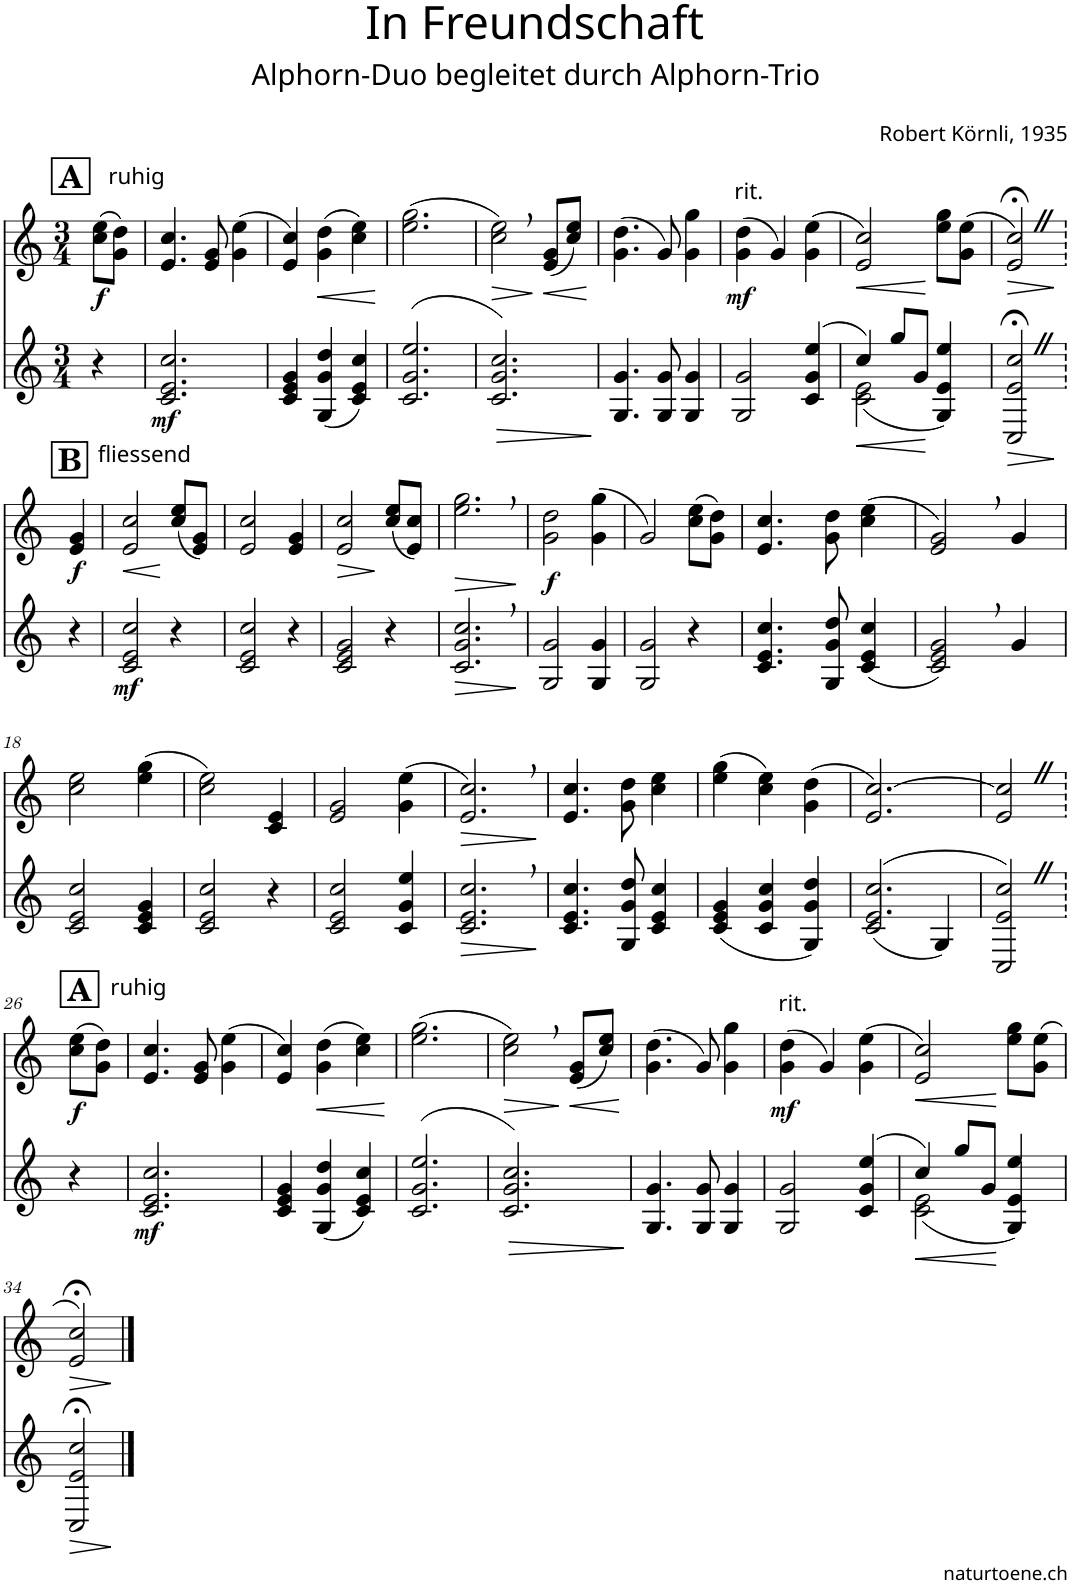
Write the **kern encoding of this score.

**kern	**dynam	**kern	**dynam
*part2	*part2	*part1	*part1
*staff2	*staff2	*staff1	*staff1
*I"Alphorn	*	*I"Alphorn	*
*clefG2	*	*clefG2	*
*Trd4c6	*	*Trd4c6	*
*k[]	*	*k[]	*
*M3/4	*	*M3/4	*
!!LO:REH:place=s1:a:B:cj:fs=14:t=A
=1	=1	=1	=1
!	!	!LO:TX:a:t=ruhig	!
!	!	!	!LO:DY:b
4r	.	(8cc\ 8ee\L	f
.	.	8g\ 8dd\J)	.
=2	=2	=2	=2
!	!LO:DY:b	!	!
2.c/ 2.e/ 2.cc/	mf	4.e/ 4.cc/	.
.	.	8e/ 8g/	.
.	.	(4g\ 4ee\	.
=3	=3	=3	=3
4c/ 4e/ 4g/	.	4e/ 4cc/)	.
!	!	!	!LO:HP:b
(4G/ 4g/ 4dd/	.	(4g\ 4dd\	<
4c/ 4e/ 4cc/)	.	4cc\ 4ee\)	.
.	.	.	[
=4	=4	=4	=4
(2.c/ 2.g/ 2.ee/	.	(2.ee\ 2.gg\	.
=5	=5	=5	=5
!	!LO:HP:b	!	!LO:HP:b
2.c/ 2.g/ 2.cc/)	>	2cc\, 2ee\,)	>
!	!	!	!LO:HP:n=1:b
.	.	(8e/ 8g/L	] <
.	.	8cc/ 8ee/J)	.
.	]	.	[
=6	=6	=6	=6
4.G/ 4.g/	.	(4.g\ 4.dd\	.
8G/ 8g/	.	8g/)	.
4G/ 4g/	.	4g\ 4gg\	.
=7	=7	=7	=7
!	!	!LO:TX:a:t=rit.	!
!	!	!	!LO:DY:b
2G/ 2g/	.	(4g\ 4dd\	mf
.	.	4g/)	.
(4c/ 4g/ 4ee/	.	(4g\ 4ee\	.
=8	=8	=8	=8
!	!LO:HP:b	!	!LO:HP:b
*^	*	*	*
4cc/)	(2c\ 2e\	<	2e/ 2cc/)	<
8gg/L	.	.	.	.
8g/J	.	.	.	.
4ee/	4G/ 4e/)	[	8ee\ 8gg\L	[
.	.	.	(8g\ 8ee\J	.
*v	*v	*	*	*
=9	=9	=9	=9
!	!LO:HP:b	!	!LO:HP:b
2C/;<Z 2e/;<Z 2cc/;<Z	>	2e/;<Z 2cc/;<Z)	>
.	]	.	]
!!LO:LB:g=z
=9X1	=9X1	=9X1	=9X1
!!LO:REH:place=s1:a:B:cj:fs=14:t=B
!	!	!LO:TX:a:t=fliessend	!
!	!	!	!LO:DY:b
4r	.	4e/ 4g/	f
=10	=10	=10	=10
!	!LO:DY:b	!	!LO:HP:b
2c/ 2e/ 2cc/	mf	2e/ 2cc/	<
4r	.	(8cc/ 8ee/L	[
.	.	8e/ 8g/J)	.
=11	=11	=11	=11
2c/ 2e/ 2cc/	.	2e/ 2cc/	.
4r	.	4e/ 4g/	.
=12	=12	=12	=12
!	!	!	!LO:HP:b
2c/ 2e/ 2g/	.	2e/ 2cc/	>
4r	.	(8cc/ 8ee/L	]
.	.	8e/ 8cc/J)	.
=13	=13	=13	=13
!	!LO:HP:b	!	!LO:HP:b
2.c/, 2.g/, 2.cc/,	>	2.ee\, 2.gg\,	>
.	]	.	]
=14	=14	=14	=14
!	!	!	!LO:DY:b
2G/ 2g/	.	2g\ 2dd\	f
4G/ 4g/	.	(4g\ 4gg\	.
=15	=15	=15	=15
2G/ 2g/	.	2g/)	.
4r	.	(8cc\ 8ee\L	.
.	.	8g\ 8dd\J)	.
=16	=16	=16	=16
4.c/ 4.e/ 4.cc/	.	4.e/ 4.cc/	.
8G/ 8g/ 8dd/	.	8g\ 8dd\	.
(4c/ 4e/ 4cc/	.	(4cc\ 4ee\	.
=17	=17	=17	=17
2c/, 2e/, 2g/,)	.	2e/, 2g/,)	.
4g/	.	4g/	.
!!LO:LB:g=z
=18	=18	=18	=18
2c/ 2e/ 2cc/	.	2cc\ 2ee\	.
4c/ 4e/ 4g/	.	(4ee\ 4gg\	.
=19	=19	=19	=19
2c/ 2e/ 2cc/	.	2cc\ 2ee\)	.
4r	.	4c/ 4e/	.
=20	=20	=20	=20
2c/ 2e/ 2cc/	.	2e/ 2g/	.
4c/ 4g/ 4ee/	.	(4g\ 4ee\	.
=21	=21	=21	=21
!	!LO:HP:b	!	!LO:HP:b
2.c/, 2.e/, 2.cc/,	>	2.e/, 2.cc/,)	>
.	]	.	]
=22	=22	=22	=22
4.c/ 4.e/ 4.cc/	.	4.e/ 4.cc/	.
8G/ 8g/ 8dd/	.	8g\ 8dd\	.
4c/ 4e/ 4cc/	.	4cc\ 4ee\	.
=23	=23	=23	=23
(4c/ 4e/ 4g/	.	(4ee\ 4gg\	.
4c/ 4g/ 4cc/	.	4cc\ 4ee\)	.
4G/ 4g/ 4dd/)	.	(4g\ 4dd\	.
=24	=24	=24	=24
*^	*	*	*
(2.e/ 2.cc/	(2c/	.	2.e/ [2.cc/)	.
.	4G/)	.	.	.
*v	*v	*	*	*
=25	=25	=25	=25
2C/Z 2e/Z 2cc/Z)	.	2e/Z 2cc/]Z	.
!!LO:LB:g=z
=26	=26	=26	=26
!!LO:REH:place=s1:a:B:cj:fs=14:t=A
!	!	!LO:TX:a:t=ruhig	!
!	!	!	!LO:DY:b
4r	.	(8cc\ 8ee\L	f
.	.	8g\ 8dd\J)	.
=27	=27	=27	=27
!	!LO:DY:b	!	!
2.c/ 2.e/ 2.cc/	mf	4.e/ 4.cc/	.
.	.	8e/ 8g/	.
.	.	(4g\ 4ee\	.
=28	=28	=28	=28
4c/ 4e/ 4g/	.	4e/ 4cc/)	.
!	!	!	!LO:HP:b
(4G/ 4g/ 4dd/	.	(4g\ 4dd\	<
4c/ 4e/ 4cc/)	.	4cc\ 4ee\)	.
.	.	.	[
=29	=29	=29	=29
(2.c/ 2.g/ 2.ee/	.	(2.ee\ 2.gg\	.
=30	=30	=30	=30
!	!LO:HP:b	!	!LO:HP:b
2.c/ 2.g/ 2.cc/)	>	2cc\, 2ee\,)	>
!	!	!	!LO:HP:n=1:b
.	.	(8e/ 8g/L	] <
.	.	8cc/ 8ee/J)	.
.	]	.	[
=31	=31	=31	=31
4.G/ 4.g/	.	(4.g\ 4.dd\	.
8G/ 8g/	.	8g/)	.
4G/ 4g/	.	4g\ 4gg\	.
=32	=32	=32	=32
!	!	!LO:TX:a:t=rit.	!
!	!	!	!LO:DY:b
2G/ 2g/	.	(4g\ 4dd\	mf
.	.	4g/)	.
(4c/ 4g/ 4ee/	.	(4g\ 4ee\	.
=33	=33	=33	=33
!	!LO:HP:b	!	!LO:HP:b
*^	*	*	*
4cc/)	(2c\ 2e\	<	2e/ 2cc/)	<
8gg/L	.	.	.	.
8g/J	.	.	.	.
4ee/	4G/ 4e/)	[	8ee\ 8gg\L	[
.	.	.	(8g\ 8ee\J	.
*v	*v	*	*	*
!!LO:LB:g=z
=34	=34	=34	=34
!	!LO:HP:b	!	!LO:HP:b
2C/;< 2e/;< 2cc/;<	>	2e/;< 2cc/;<)	>
.	]	.	]
==	==	==	==
*-	*-	*-	*-
